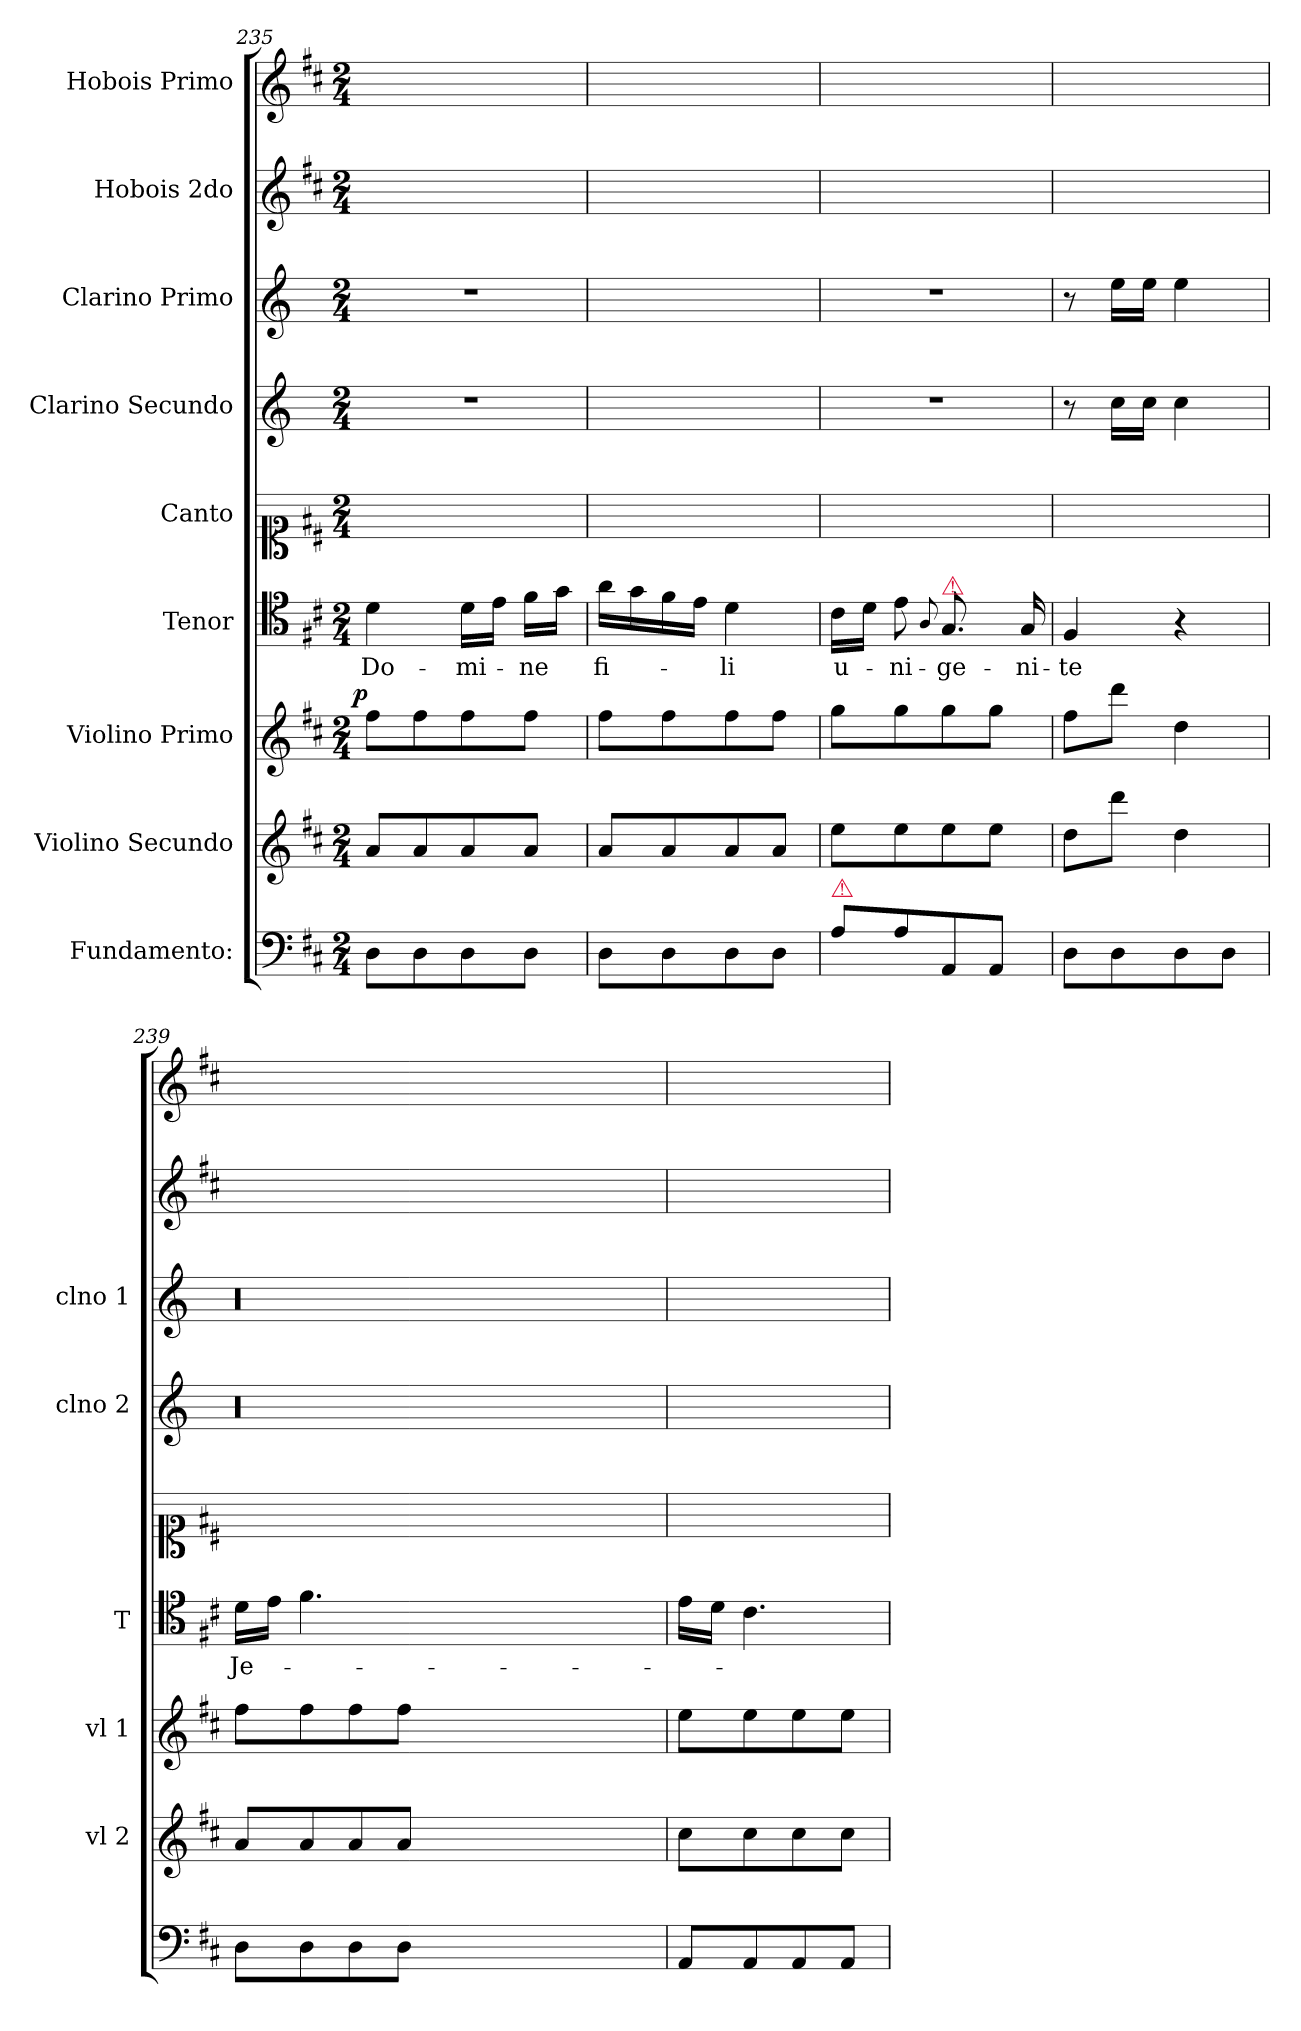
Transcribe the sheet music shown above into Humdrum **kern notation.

**kern	**kern	**kern	**dynam	**kern	**text	**kern	**kern	**kern	**kern	**kern
*part9	*part8	*part7	*part7	*part6	*part6	*part5	*part4	*part3	*part2	*part1
*staff9	*staff8	*staff7	*staff7	*staff6	*staff6	*staff5	*staff4	*staff3	*staff2	*staff1
*I"Fundamento:	*I"Violino Secundo	*I"Violino Primo	*	*I"Tenor	*	*I"Canto	*I"Clarino Secundo	*I"Clarino Primo	*I"Hobois 2do	*I"Hobois Primo
*	*I'vl 2	*I'vl 1	*	*I'T	*	*	*I'clno 2	*I'clno 1	*	*
*clefF4	*clefG2	*clefG2	*	*clefC4	*	*clefC1	*clefG2	*clefG2	*clefG2	*clefG2
*	*	*	*	*	*	*	*ITrd-1c-2	*ITrd-1c-2	*	*
*k[f#c#]	*k[f#c#]	*k[f#c#]	*	*k[f#c#]	*	*k[f#c#]	*k[f#c#]	*k[f#c#]	*k[f#c#]	*k[f#c#]
*M2/4	*M2/4	*M2/4	*	*M2/4	*	*M2/4	*M2/4	*M2/4	*M2/4	*M2/4
=235	=235	=235	=235	=235	=235	=235	=235	=235	=235	=235
!	!	!	!LO:DY:a:rj	!	!	!	!LO:N:vis=0	!LO:N:vis=0	!	!
8D\L	8a/L	8ff#\L	p	4d\	Do-	2ryy	2r	2r	2ryy	2ryy
8D\	8a/	8ff#\	.	.	.	.	.	.	.	.
8D\	8a/	8ff#\	.	16d\LL	-mi-	.	.	.	.	.
.	.	.	.	16e\JJ	.	.	.	.	.	.
8D\J	8a/J	8ff#\J	.	16f#\LL	-ne	.	.	.	.	.
.	.	.	.	16g\JJ	.	.	.	.	.	.
=236	=236	=236	=236	=236	=236	=236	=236	=236	=236	=236
8D\L	8a/L	8ff#\L	.	16a\LL	fi-	2ryy	2ryy	2ryy	2ryy	2ryy
.	.	.	.	16g\	.	.	.	.	.	.
8D\	8a/	8ff#\	.	16f#\	.	.	.	.	.	.
.	.	.	.	16e\JJ	.	.	.	.	.	.
8D\	8a/	8ff#\	.	4d\	-li	.	.	.	.	.
8D\J	8a/J	8ff#\J	.	.	.	.	.	.	.	.
=237	=237	=237	=237	=237	=237	=237	=237	=237	=237	=237
!LO:TX:a:color=crimson:t=⚠	!	!	!	!	!	!	!	!	!	!
8A\L	8ee\L	8gg\L	.	16c#\LL	u-	2ryy	2r	2r	2ryy	2ryy
.	.	.	.	16d\JJ	.	.	.	.	.	.
8A\	8ee\	8gg\	.	8e\	-ni-	.	.	.	.	.
.	.	.	.	8qqA	.	.	.	.	.	.
!	!	!	!	!LO:TX:a:color=crimson:t=⚠	!	!	!	!	!	!
8AA/	8ee\	8gg\	.	8.G/	-ge-	.	.	.	.	.
8AA/J	8ee\J	8gg\J	.	.	.	.	.	.	.	.
.	.	.	.	16G/	-ni-	.	.	.	.	.
=238	=238	=238	=238	=238	=238	=238	=238	=238	=238	=238
8D\L	8dd\L	8ff#\L	.	4F#/	-te	2ryy	8r	8r	2ryy	2ryy
8D\	8ddd\J	8ddd\J	.	.	.	.	16dd\LL	16ff#\LL	.	.
.	.	.	.	.	.	.	16dd\JJ	16ff#\JJ	.	.
8D\	4dd\	4dd\	.	4r	.	.	4dd\	4ff#\	.	.
8D\J	.	.	.	.	.	.	.	.	.	.
=239	=239	=239	=239	=239	=239	=239	=239	=239	=239	=239
!	!	!	!	!	!	!	!LO:N:vis=00	!LO:N:vis=00	!	!
8D\L	8a/L	8ff#\L	.	16d\LL	Je-	2ryy	0r	0r	2ryy	2ryy
.	.	.	.	16e\JJ	.	.	.	.	.	.
8D\	8a/	8ff#\	.	4.f#\	.	.	.	.	.	.
8D\	8a/	8ff#\	.	.	.	.	.	.	.	.
8D\J	8a/J	8ff#\J	.	.	.	.	.	.	.	.
1.ryy	1.ryy	1.ryy	.	1.ryy	.	1.ryy	.	.	1.ryy	1.ryy
=240	=240	=240	=240	=240	=240	=240	=240	=240	=240	=240
8AA/L	8cc#\L	8ee\L	.	16e\LL	.	2ryy	2ryy	2ryy	2ryy	2ryy
.	.	.	.	16d\JJ	.	.	.	.	.	.
8AA/	8cc#\	8ee\	.	4.c#\	.	.	.	.	.	.
8AA/	8cc#\	8ee\	.	.	.	.	.	.	.	.
8AA/J	8cc#\J	8ee\J	.	.	.	.	.	.	.	.
=	=	=	=	=	=	=	=	=	=	=
*-	*-	*-	*-	*-	*-	*-	*-	*-	*-	*-
